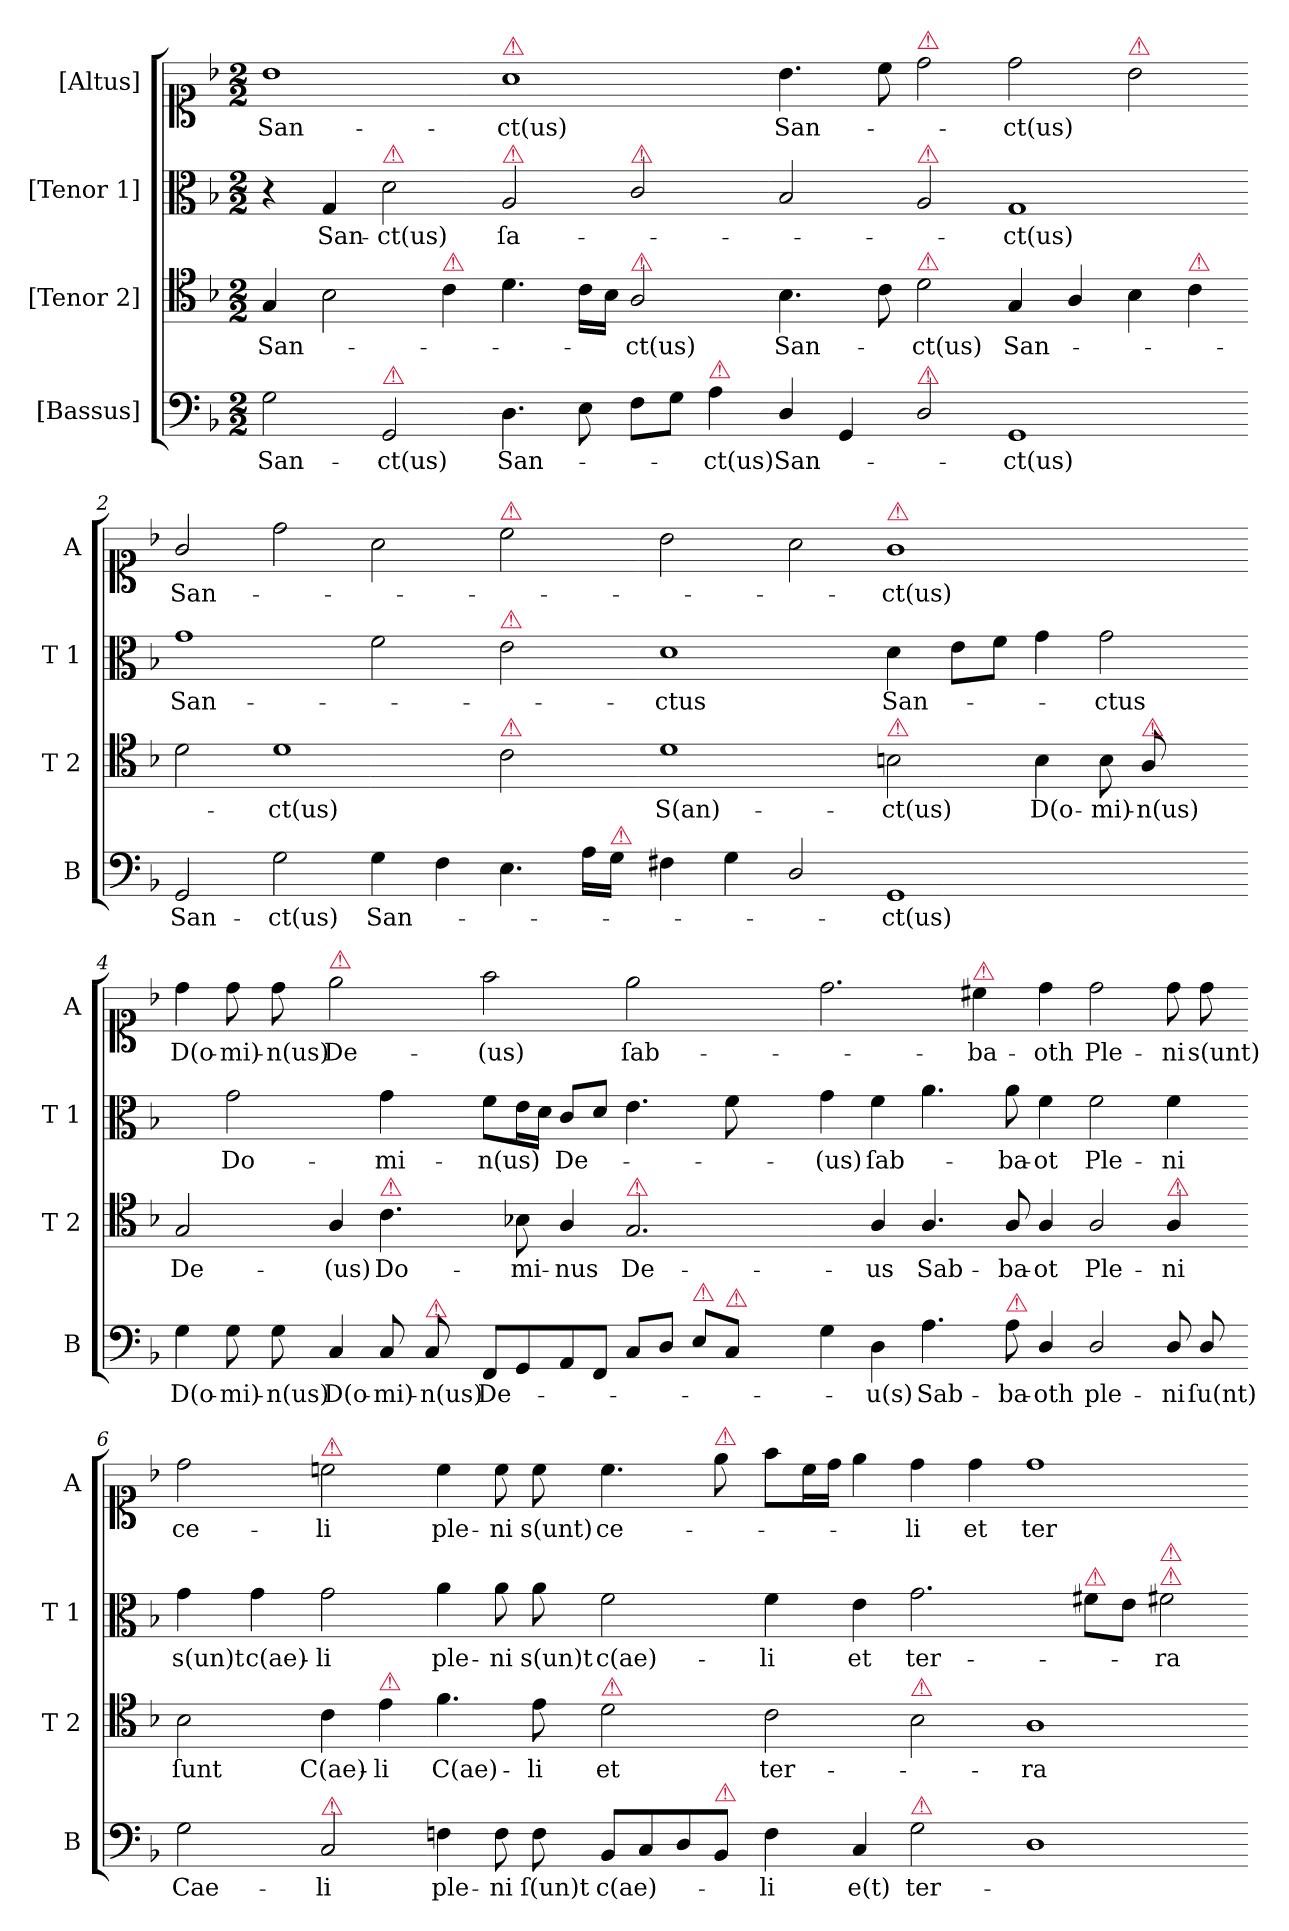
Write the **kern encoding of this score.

**kern	**text	**kern	**text	**kern	**text	**kern	**text
*part4	*part4	*part3	*part3	*part2	*part2	*part1	*part1
*staff4	*staff4	*staff3	*staff3	*staff2	*staff2	*staff1	*staff1
*I"[Bassus]	*	*I"[Tenor 2]	*	*I"[Tenor 1]	*	*I"[Altus]	*
*I'B	*	*I'T 2	*	*I'T 1	*	*I'A	*
*clefF4	*	*clefC4	*	*clefC3	*	*clefC1	*
*k[b-]	*	*k[b-]	*	*k[b-]	*	*k[b-]	*
*F:	*	*F:	*	*F:	*	*F:	*
*M2/2	*	*M2/2	*	*M2/2	*	*M2/2	*
=	=	=	=	=	=	=	=
2G\	San-	4G/	San-	4r	.	1b-	San-
.	.	2B-\	.	4G/	San-	.	.
!	!	!	!	!LO:TX:a:color=crimson:t=⚠	!	!	!
!LO:TX:a:color=crimson:t=⚠	!	!	!	!	!	!	!
2GG/	-ct(us)	.	.	2d\	-ct(us)	.	.
!	!	!LO:TX:a:color=crimson:t=⚠	!	!	!	!	!
.	.	4c\	.	.	.	.	.
!	!	!	!	!	!	!LO:TX:a:color=crimson:t=⚠	!
!	!	!	!	!LO:TX:a:color=crimson:t=⚠	!	!	!
!	!LO:LY:i	!	!	!	!	!	!
4.D\	San-	4.d\	.	2A/	ſa-	1a	-ct(us)
8E\	.	16c\LL	.	.	.	.	.
.	.	16B-\JJ	.	.	.	.	.
!	!	!	!	!LO:TX:a:color=crimson:t=⚠	!	!	!
!	!	!LO:TX:a:color=crimson:t=⚠	!	!	!	!	!
8F\L	.	2A/	-ct(us)	2c/	.	.	.
8G\J	.	.	.	.	.	.	.
!LO:TX:a:color=crimson:t=⚠	!	!	!	!	!	!	!
!	!LO:LY:i	!	!	!	!	!	!
4A\	-ct(us)	.	.	.	.	.	.
=1-	=1-	=1-	=1-	=1-	=1-	=1-	=1-
!	!LO:LY:i	!	!LO:LY:i	!	!	!	!
4D/	San-	4.B-\	San-	2B-/	.	4.b-\	San-
4GG/	.	.	.	.	.	.	.
.	.	8c\	.	.	.	8cc\	.
!	!	!	!	!	!	!LO:TX:a:color=crimson:t=⚠	!
!	!	!	!	!LO:TX:a:color=crimson:t=⚠	!	!	!
!	!	!LO:TX:a:color=crimson:t=⚠	!	!	!	!	!
!LO:TX:a:color=crimson:t=⚠	!	!	!	!	!	!	!
!	!	!	!LO:LY:i	!	!	!	!
2D/	.	2d\	-ct(us)	2A/	.	2dd\	.
!	!LO:LY:i	!	!	!	!	!	!
1GG	-ct(us)	4G/	San-	1G	-ct(us)	2dd\	-ct(us)
.	.	4A/	.	.	.	.	.
!	!	!	!	!	!	!LO:TX:a:color=crimson:t=⚠	!
.	.	4B-\	.	.	.	2b-\	.
!	!	!LO:TX:a:color=crimson:t=⚠	!	!	!	!	!
.	.	4c\	.	.	.	.	.
=2-	=2-	=2-	=2-	=2-	=2-	=2-	=2-
!	!	!	!	!	!LO:LY:i	!	!
2GG/	San-	2d\	.	1g	San-	2g/	San-
2G\	-ct(us)	1d	-ct(us)	.	.	2dd\	.
4G\	San-	.	.	2f\	.	2a\	.
4F\	.	.	.	.	.	.	.
!	!	!	!	!	!	!LO:TX:a:color=crimson:t=⚠	!
!	!	!	!	!LO:TX:a:color=crimson:t=⚠	!	!	!
!	!	!LO:TX:a:color=crimson:t=⚠	!	!	!	!	!
4.E\	.	2c\	.	2e\	.	2cc\	.
16A\LL	.	.	.	.	.	.	.
!LO:TX:a:color=crimson:t=⚠	!	!	!	!	!	!	!
16G\JJ	.	.	.	.	.	.	.
=3-	=3-	=3-	=3-	=3-	=3-	=3-	=3-
!	!	!	!	!	!LO:LY:i	!	!
4F#X\	.	1d	S(an)-	1d	-ctus	2b-\	.
4G\	.	.	.	.	.	.	.
2D/	.	.	.	.	.	2a\	.
!	!	!	!	!	!	!LO:TX:a:color=crimson:t=⚠	!
!	!	!LO:TX:a:color=crimson:t=⚠	!	!	!	!	!
!	!	!	!	!	!LO:LY:i	!	!
1GG	-ct(us)	2Bn\	-ct(us)	4d\	San-	1g	-ct(us)
.	.	.	.	8e\L	.	.	.
.	.	.	.	8f\J	.	.	.
.	.	4B\	D(o-	4g\	.	.	.
!	!	!	!	!	!LO:LY:i	!	!
.	.	8B\	-mi)-	2g\	-ctus	.	.
!	!	!LO:TX:a:color=crimson:t=⚠	!	!	!	!	!
.	.	8A/	-n(us)	.	.	.	.
4ryy	.	4ryy	.	.	.	4ryy	.
=4-	=4-	=4-	=4-	=4-	=4-	=4-	=4-
4G\	D(o-	2G/	De-	4ryy	.	4dd\	D(o-
8G\	-mi)-	.	.	2g\	Do-	8dd\	-mi)-
8G\	-n(us)	.	.	.	.	8dd\	-n(us)
!	!	!	!	!	!	!LO:TX:a:color=crimson:t=⚠	!
4C/	D(o-	4A/	-(us)	.	.	2ee\	De-
!	!	!LO:TX:a:color=crimson:t=⚠	!	!	!	!	!
!	!	!	!LO:LY:i	!	!	!	!
8C/	-mi)-	4.c\	Do-	4g\	-mi-	.	.
!LO:TX:a:color=crimson:t=⚠	!	!	!	!	!	!	!
8C/	-n(us)	.	.	.	.	.	.
8FF/L	De-	.	.	8f\L	-n(us)	2ff\	-(us)
!	!	!	!LO:LY:i	!	!	!	!
8GG/	.	8B-X\	-mi-	16e\L	.	.	.
.	.	.	.	16d\JJ	.	.	.
!	!	!	!LO:LY:i	!	!	!	!
8AA/	.	4A/	-nus	8c/L	De-	.	.
8FF/J	.	.	.	8d/J	.	.	.
!	!	!LO:TX:a:color=crimson:t=⚠	!	!	!	!	!
!	!	!	!LO:LY:i	!	!	!	!
8C/L	.	2.G/	De-	4.e\	.	2ee\	ſab-
8D/J	.	.	.	.	.	.	.
!LO:TX:a:color=crimson:t=⚠	!	!	!	!	!	!	!
8E\L	.	.	.	.	.	.	.
!LO:TX:a:color=crimson:t=⚠	!	!	!	!	!	!	!
8C/J	.	.	.	8f\	.	.	.
4ryy	.	.	.	4ryy	.	4ryy	.
=5-	=5-	=5-	=5-	=5-	=5-	=5-	=5-
4G\	.	4ryy	.	4g\	-(us)	2.dd\	.
!	!	!	!LO:LY:i	!	!	!	!
4D\	-u(s)	4A/	-us	4f\	ſab-	.	.
4.A\	Sab-	4.A/	Sab-	4.a\	.	.	.
!	!	!	!	!	!	!LO:TX:a:color=crimson:t=⚠	!
.	.	.	.	.	.	4cc#X\	-ba-
!LO:TX:a:color=crimson:t=⚠	!	!	!	!	!	!	!
8A\	-ba-	8A/	-ba-	8a\	-ba-	.	.
4D/	-oth	4A/	-ot	4f\	-ot	4dd\	-oth
2D/	ple-	2A/	Ple-	2f\	Ple-	2dd\	Ple-
!	!	!LO:TX:a:color=crimson:t=⚠	!	!	!	!	!
8D/	-ni	4A/	-ni	4f\	-ni	8dd\	-ni
8D/	ſu(nt)	.	.	.	.	8dd\	s(unt)
=6-	=6-	=6-	=6-	=6-	=6-	=6-	=6-
2G\	Cae-	2B-\	ſunt	4g\	s(un)t	2dd\	ce-
.	.	.	.	4g\	c(ae)-	.	.
!	!	!	!	!	!	!LO:TX:a:color=crimson:t=⚠	!
!LO:TX:a:color=crimson:t=⚠	!	!	!	!	!	!	!
2C/	-li	4c\	C(ae)-	2g\	-li	2ccn\	-li
!	!	!LO:TX:a:color=crimson:t=⚠	!	!	!	!	!
.	.	4e\	-li	.	.	.	.
!	!	!	!	!	!LO:LY:i	!	!LO:LY:i
4Fn\	ple-	4.f\	C(ae)-	4a\	ple-	4cc\	ple-
!	!	!	!	!	!LO:LY:i	!	!LO:LY:i
8F\	-ni	.	.	8a\	-ni	8cc\	-ni
!	!	!	!	!	!LO:LY:i	!	!LO:LY:i
8F\	ſ(un)t	8e\	-li	8a\	s(un)t	8cc\	s(unt)
!	!	!LO:TX:a:color=crimson:t=⚠	!	!	!	!	!
!	!	!	!	!	!LO:LY:i	!	!LO:LY:i
8BB-/L	c(ae)-	2d\	et	2f\	c(ae)-	4.cc\	ce-
8C/	.	.	.	.	.	.	.
8D/	.	.	.	.	.	.	.
!	!	!	!	!	!	!LO:TX:a:color=crimson:t=⚠	!
!LO:TX:a:color=crimson:t=⚠	!	!	!	!	!	!	!
8BB-/J	.	.	.	.	.	8ee\	.
=7-	=7-	=7-	=7-	=7-	=7-	=7-	=7-
!	!	!	!	!	!LO:LY:i	!	!
4F\	-li	2c\	ter-	4f\	-li	8ff\L	.
.	.	.	.	.	.	16cc\L	.
.	.	.	.	.	.	16dd\JJ	.
4C/	e(t)	.	.	4e\	et	4ee\	.
!	!	!LO:TX:a:color=crimson:t=⚠	!	!	!	!	!
!LO:TX:a:color=crimson:t=⚠	!	!	!	!	!	!	!
!	!	!	!	!	!	!	!LO:LY:i
2G\	ter-	2B-\	.	2.g\	ter-	4dd\	-li
.	.	.	.	.	.	4dd\	et
1D	.	1A	-ra	.	.	1dd	ter-
!	!	!	!	!LO:TX:a:color=crimson:t=⚠	!	!	!
.	.	.	.	8f#X\L	.	.	.
.	.	.	.	8e\J	.	.	.
!	!	!	!	!LO:TX:a:color=crimson:t=⚠	!	!	!
!	!	!	!	!LO:TX:a:color=crimson:t=⚠	!	!	!
.	.	.	.	2f#X\	-ra	.	.
=-	=-	=-	=-	=-	=-	=-	=-
*-	*-	*-	*-	*-	*-	*-	*-
